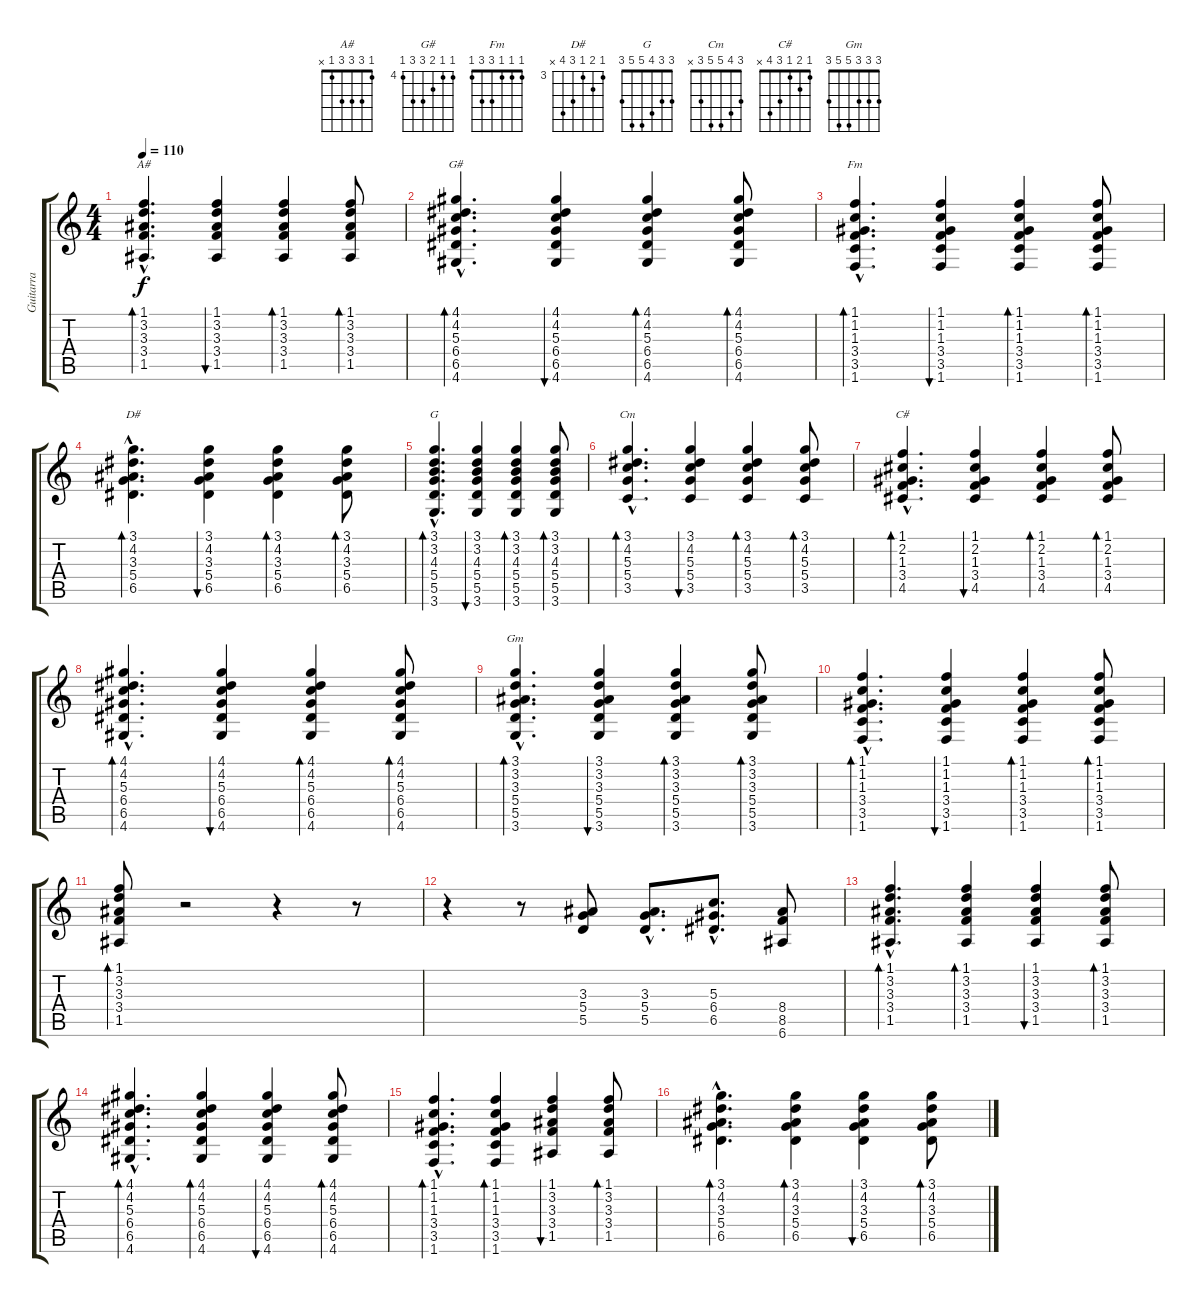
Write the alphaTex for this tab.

\track ("Guitarra" "Guitarra") {instrument acousticguitarsteel}
\staff {score tabs}
\tuning (E4 B3 G3 D3 A2 E2) {hide}
\chord ("A#" 1 3 3 3 1 x)
\chord ("G#" 4 4 5 6 6 4) {firstfret 4}
\chord ("Fm" 1 1 1 3 3 1)
\chord ("D#" 3 4 3 5 6 x) {firstfret 3}
\chord ("G" 3 3 4 5 5 3)
\chord ("Cm" 3 4 5 5 3 x)
\chord ("C#" 1 2 1 3 4 x)
\chord ("Gm" 3 3 3 5 5 3)
\ts (4 4)
\tempo 110
\clef g2
\ks c
(1.1{hac} 3.2{hac} 3.3{hac} 3.4{hac} 1.5{hac}).4{d bd 60 ch "A#" dy f} (1.1 3.2 3.3 3.4 1.5).4{bu 60} (1.1 3.2 3.3 3.4 1.5).4{bd 60} (1.1 3.2 3.3 3.4 1.5).8{bd 60} |
(4.1{hac} 4.2{hac} 5.3{hac} 6.4{hac} 6.5{hac} 4.6{hac}).4{d bd 60 ch "G#"} (4.1 4.2 5.3 6.4 6.5 4.6).4{bu 60} (4.1 4.2 5.3 6.4 6.5 4.6).4{bd 60} (4.1 4.2 5.3 6.4 6.5 4.6).8{bd 60} |
(1.1{hac} 1.2{hac} 1.3{hac} 3.4{hac} 3.5{hac} 1.6{hac}).4{d bd 120 ch "Fm"} (1.1 1.2 1.3 3.4 3.5 1.6).4{bu 120} (1.1 1.2 1.3 3.4 3.5 1.6).4{bd 120} (1.1 1.2 1.3 3.4 3.5 1.6).8{bd 120} |
(3.1{hac} 4.2{hac} 3.3{hac} 5.4{hac} 6.5{hac}).4{d bd 120 ch "D#"} (3.1 4.2 3.3 5.4 6.5).4{bu 120} (3.1 4.2 3.3 5.4 6.5).4{bd 120} (3.1 4.2 3.3 5.4 6.5).8{bd 120} |
(3.1{hac} 3.2{hac} 4.3{hac} 5.4{hac} 5.5{hac} 3.6{hac}).4{d bd 120 ch "G"} (3.1 3.2 4.3 5.4 5.5 3.6).4{bu 120} (3.1 3.2 4.3 5.4 5.5 3.6).4{bd 120} (3.1 3.2 4.3 5.4 5.5 3.6).8{bd 120} |
(3.1{hac} 4.2{hac} 5.3{hac} 5.4{hac} 3.5{hac}).4{d bd 120 ch "Cm"} (3.1 4.2 5.3 5.4 3.5).4{bu 120} (3.1 4.2 5.3 5.4 3.5).4{bd 120} (3.1 4.2 5.3 5.4 3.5).8{bd 120} |
(1.1{hac} 2.2{hac} 1.3{hac} 3.4{hac} 4.5{hac}).4{d bd 120 ch "C#"} (1.1 2.2 1.3 3.4 4.5).4{bu 120} (1.1 2.2 1.3 3.4 4.5).4{bd 120} (1.1 2.2 1.3 3.4 4.5).8{bd 120} |
(4.1{hac} 4.2{hac} 5.3{hac} 6.4{hac} 6.5{hac} 4.6{hac}).4{d bd 120} (4.1 4.2 5.3 6.4 6.5 4.6).4{bu 120} (4.1 4.2 5.3 6.4 6.5 4.6).4{bd 120} (4.1 4.2 5.3 6.4 6.5 4.6).8{bd 120} |
(3.1{hac} 3.2{hac} 3.3{hac} 5.4{hac} 5.5{hac} 3.6{hac}).4{d bd 120 ch "Gm"} (3.1 3.2 3.3 5.4 5.5 3.6).4{bu 120} (3.1 3.2 3.3 5.4 5.5 3.6).4{bd 120} (3.1 3.2 3.3 5.4 5.5 3.6).8{bd 120} |
(1.1{hac} 1.2{hac} 1.3{hac} 3.4{hac} 3.5{hac} 1.6{hac}).4{d bd 120} (1.1 1.2 1.3 3.4 3.5 1.6).4{bu 120} (1.1 1.2 1.3 3.4 3.5 1.6).4{bd 120} (1.1 1.2 1.3 3.4 3.5 1.6).8{bd 120} |
(1.1 3.2 3.3 3.4 1.5).8{bd 120} r.2 r.4 r.8 |
r.4 r.8 (3.3 5.4 5.5).8 (3.3{hac} 5.4{hac} 5.5{hac}).8{d} (5.3{hac} 6.4{hac} 6.5{hac}).8{d} (8.4 8.5 6.6).8 |
(1.1{hac} 3.2{hac} 3.3{hac} 3.4{hac} 1.5{hac}).4{d bd 60} (1.1 3.2 3.3 3.4 1.5).4{bd 60} (1.1 3.2 3.3 3.4 1.5).4{bu 60} (1.1 3.2 3.3 3.4 1.5).8{bd 60} |
(4.1{hac} 4.2{hac} 5.3{hac} 6.4{hac} 6.5{hac} 4.6{hac}).4{d bd 60} (4.1 4.2 5.3 6.4 6.5 4.6).4{bd 60} (4.1 4.2 5.3 6.4 6.5 4.6).4{bu 60} (4.1 4.2 5.3 6.4 6.5 4.6).8{bd 60} |
(1.1{hac} 1.2{hac} 1.3{hac} 3.4{hac} 3.5{hac} 1.6{hac}).4{d bd 60} (1.1 1.2 1.3 3.4 3.5 1.6).4{bd 60} (1.1 3.2 3.3 3.4 1.5).4{bu 60} (1.1 3.2 3.3 3.4 1.5).8{bd 60} |
(3.1{hac} 4.2{hac} 3.3{hac} 5.4{hac} 6.5{hac}).4{d bd 60} (3.1 4.2 3.3 5.4 6.5).4{bd 60} (3.1 4.2 3.3 5.4 6.5).4{bu 60} (3.1 4.2 3.3 5.4 6.5).8{bd 60}
